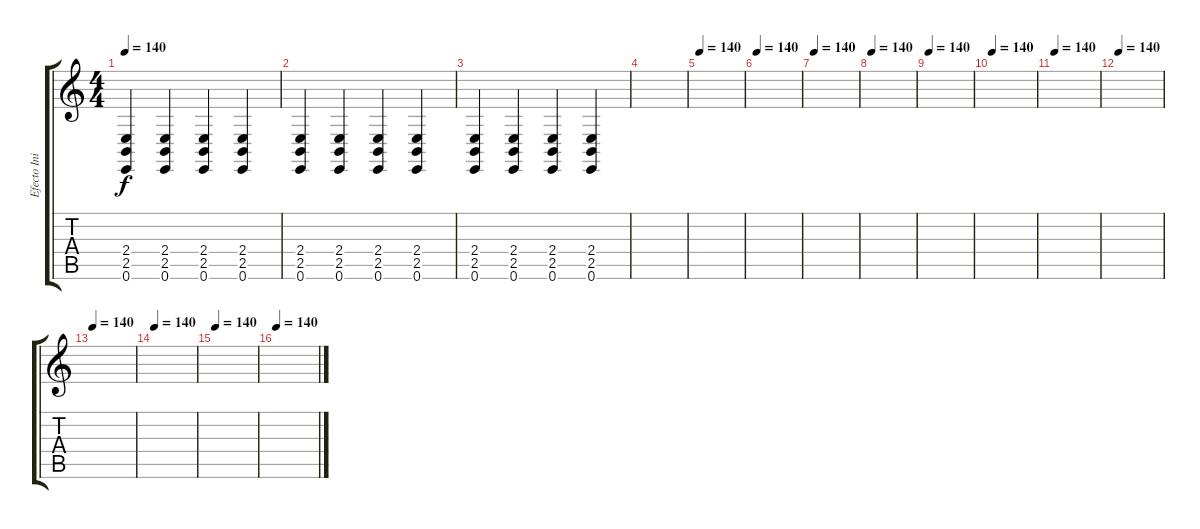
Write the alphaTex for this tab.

\track ("Efecto Inicio" "Efecto Ini") {instrument pad3polysynth}
\staff {score tabs}
\tuning (E4 B3 G3 D3 A2 E2) {hide}
\ts (4 4)
\tempo 140
\clef g2
\ks c
(2.4 2.5 0.6).4{dy f instrument pad3polysynth} (2.4 2.5 0.6).4 (2.4 2.5 0.6).4 (2.4 2.5 0.6).4 |
(2.4 2.5 0.6).4 (2.4 2.5 0.6).4 (2.4 2.5 0.6).4{volume 0} (2.4 2.5 0.6).4 |
(2.4 2.5 0.6).4 (2.4 2.5 0.6).4 (2.4 2.5 0.6).4 (2.4 2.5 0.6).4 |
|
\tempo 140
|
\tempo 140
|
\tempo 140
|
\tempo 140
|
\tempo 140
|
\tempo 140
|
\tempo 140
|
\tempo 140
|
\tempo 140
|
\tempo 140
|
\tempo 140
|
\tempo 140
